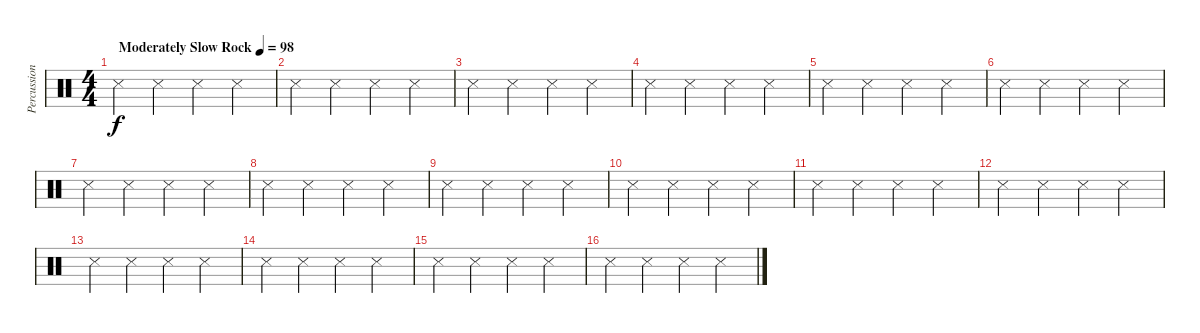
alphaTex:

\track ("Percussion" "Percussion") {instrument percussion}
\staff {score}
\articulation defaults
\ts (4 4)
\tempo (98 "Moderately Slow Rock")
\clef neutral
\ks c "Snare (side stick) 3".4{dy f} "Snare (side stick) 3".4 "Snare (side stick) 3".4 "Snare (side stick) 3".4
|
"Snare (side stick) 3".4 "Snare (side stick) 3".4 "Snare (side stick) 3".4 "Snare (side stick) 3".4 |
"Snare (side stick) 3".4 "Snare (side stick) 3".4 "Snare (side stick) 3".4 "Snare (side stick) 3".4 |
"Snare (side stick) 3".4 "Snare (side stick) 3".4 "Snare (side stick) 3".4 "Snare (side stick) 3".4 |
"Snare (side stick) 3".4 "Snare (side stick) 3".4 "Snare (side stick) 3".4 "Snare (side stick) 3".4 |
"Snare (side stick) 3".4 "Snare (side stick) 3".4 "Snare (side stick) 3".4 "Snare (side stick) 3".4 |
"Snare (side stick) 3".4 "Snare (side stick) 3".4 "Snare (side stick) 3".4 "Snare (side stick) 3".4 |
"Snare (side stick) 3".4 "Snare (side stick) 3".4 "Snare (side stick) 3".4 "Snare (side stick) 3".4 |
"Snare (side stick) 3".4 "Snare (side stick) 3".4 "Snare (side stick) 3".4 "Snare (side stick) 3".4 |
"Snare (side stick) 3".4 "Snare (side stick) 3".4 "Snare (side stick) 3".4 "Snare (side stick) 3".4 |
"Snare (side stick) 3".4 "Snare (side stick) 3".4 "Snare (side stick) 3".4 "Snare (side stick) 3".4 |
"Snare (side stick) 3".4 "Snare (side stick) 3".4 "Snare (side stick) 3".4 "Snare (side stick) 3".4 |
"Snare (side stick) 3".4 "Snare (side stick) 3".4 "Snare (side stick) 3".4 "Snare (side stick) 3".4 |
"Snare (side stick) 3".4 "Snare (side stick) 3".4 "Snare (side stick) 3".4 "Snare (side stick) 3".4 |
"Snare (side stick) 3".4 "Snare (side stick) 3".4 "Snare (side stick) 3".4 "Snare (side stick) 3".4 |
"Snare (side stick) 3".4 "Snare (side stick) 3".4 "Snare (side stick) 3".4 "Snare (side stick) 3".4
